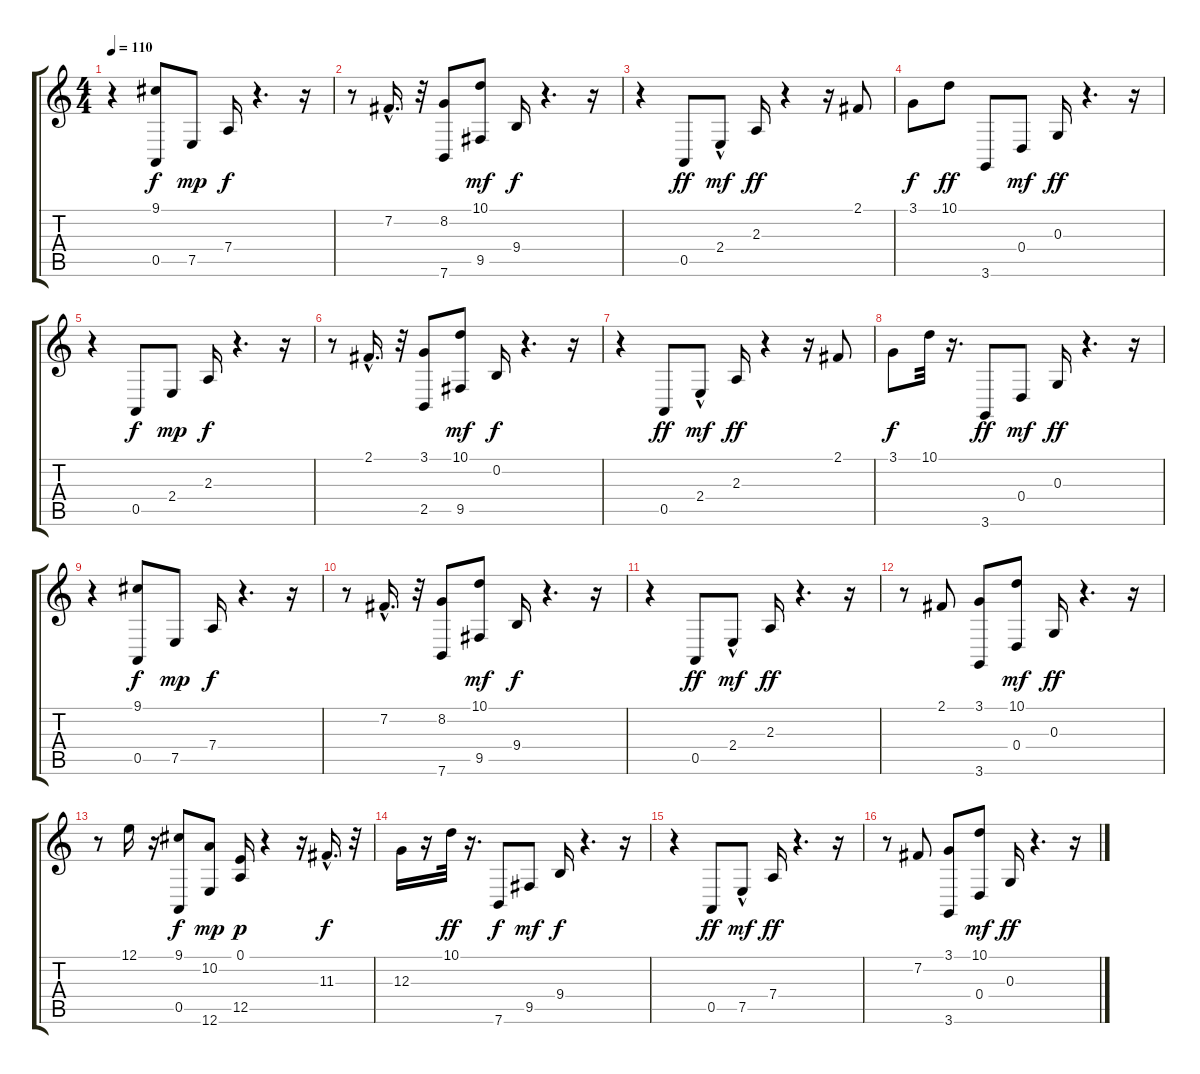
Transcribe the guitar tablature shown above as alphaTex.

\track "" {instrument acousticgrandpiano}
\staff {score tabs}
\tuning (E4 B3 G3 D3 A2 E2) {hide}
\ts (4 4)
\tempo 110
\clef g2
\ks c
r.4{dy ff} (9.1 0.5).8{dy f} 7.5.8{dy mp} 7.4.16{dy f} r.4{d} r.16 |
r.8 7.2{hac}.16{d} r.32 (8.2 7.6).8 (10.1 9.5).8{dy mf} 9.4.16{dy f} r.4{d} r.16 |
r.4 0.5.8{dy ff} 2.4{hac}.8{dy mf} 2.3.16{dy ff} r.4 r.16 2.1.8 |
3.1.8{dy f} 10.1.8{dy ff} 3.6.8 0.4.8{dy mf} 0.3.16{dy ff} r.4{d} r.16 |
r.4 0.5.8{dy f} 2.4.8{dy mp} 2.3.16{dy f} r.4{d} r.16 |
r.8 2.1{hac}.16{d} r.32 (3.1 2.5).8 (10.1 9.5).8{dy mf} 0.2.16{dy f} r.4{d} r.16 |
r.4 0.5.8{dy ff} 2.4{hac}.8{dy mf} 2.3.16{dy ff} r.4 r.16 2.1.8 |
3.1.8{dy f} 10.1.32 r.16{d} 3.6.8{dy ff} 0.4.8{dy mf} 0.3.16{dy ff} r.4{d} r.16 |
r.4 (9.1 0.5).8{dy f} 7.5.8{dy mp} 7.4.16{dy f} r.4{d} r.16 |
r.8 7.2{hac}.16{d} r.32 (8.2 7.6).8 (10.1 9.5).8{dy mf} 9.4.16{dy f} r.4{d} r.16 |
r.4 0.5.8{dy ff} 2.4{hac}.8{dy mf} 2.3.16{dy ff} r.4{d} r.16 |
r.8 2.1.8 (3.1 3.6).8 (10.1 0.4).8{dy mf} 0.3.16{dy ff} r.4{d} r.16 |
r.8 12.1.16 r.16 (9.1 0.5).8{dy f} (10.2 12.6).8{dy mp} (0.1 12.5).16{dy p} r.4 r.16 11.3{hac}.16{d dy f} r.32 |
12.3.16 r.16 10.1.32{dy ff} r.16{d} 7.6.8{dy f} 9.5.8{dy mf} 9.4.16{dy f} r.4{d} r.16 |
r.4 0.5.8{dy ff} 7.5{hac}.8{dy mf} 7.4.16{dy ff} r.4{d} r.16 |
r.8 7.2.8 (3.1 3.6).8 (10.1 0.4).8{dy mf} 0.3.16{dy ff} r.4{d} r.16
